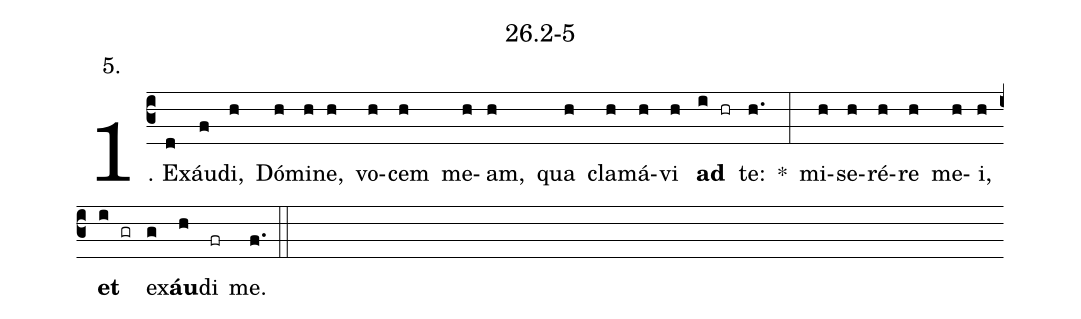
name: 26.2-5;
annotation: 5.;
%%
(c3)1. Ex(d)áu(f)di,(h) Dó(h)mi(h)ne,(h) vo(h)cem(h) me(h)am,(h) qua(h) cla(h)má(h)vi(h) <b>ad</b>(i hr) te:(h.) *(:) mi(h)se(h)ré(h)re(h) me(h)i,(h) <b>et</b>(i gr) ex(g)<b>áu</b>(h)di(fr) me.(f.) (::)


%E(h) u(h) o(i) u(g) a(h) e.(f.) (::)
